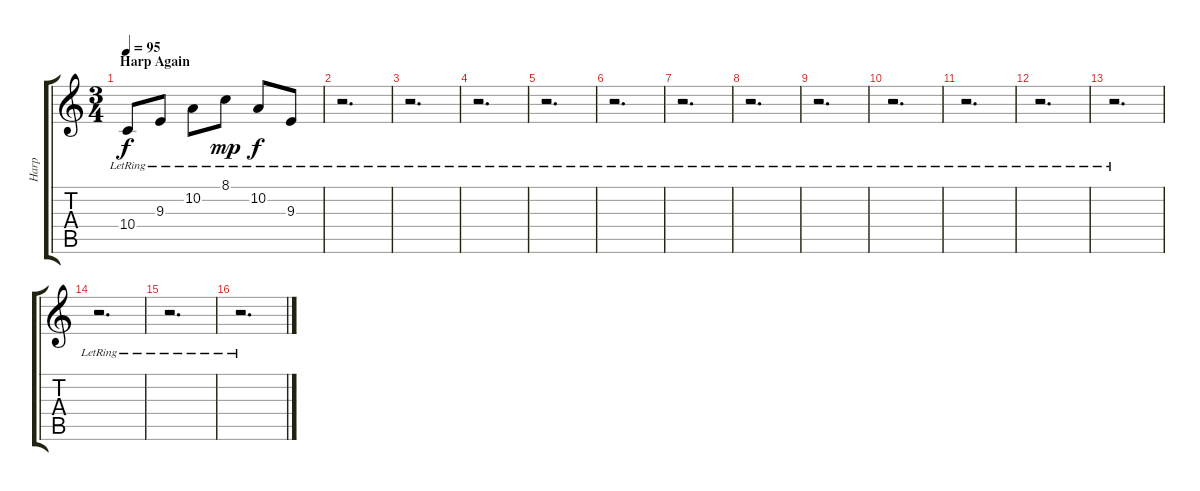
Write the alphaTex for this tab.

\track ("Harp" "Harp") {instrument orchestralharp}
\staff {score tabs}
\tuning (E4 B3 G3 D3 A2 E2) {hide}
\ts (3 4)
\section ("" "Harp Again")
\tempo 95
\clef g2
\ks c
10.4{lr}.8{dy f} 9.3{lr}.8 10.2{lr}.8 8.1{lr}.8{dy mp} 10.2{lr}.8{dy f} 9.3{lr}.8 |
r.2{d} |
r.2{d} |
r.2{d} |
r.2{d} |
r.2{d} |
r.2{d} |
r.2{d} |
r.2{d} |
r.2{d} |
r.2{d} |
r.2{d} |
r.2{d} |
r.2{d} |
r.2{d} |
r.2{d}
